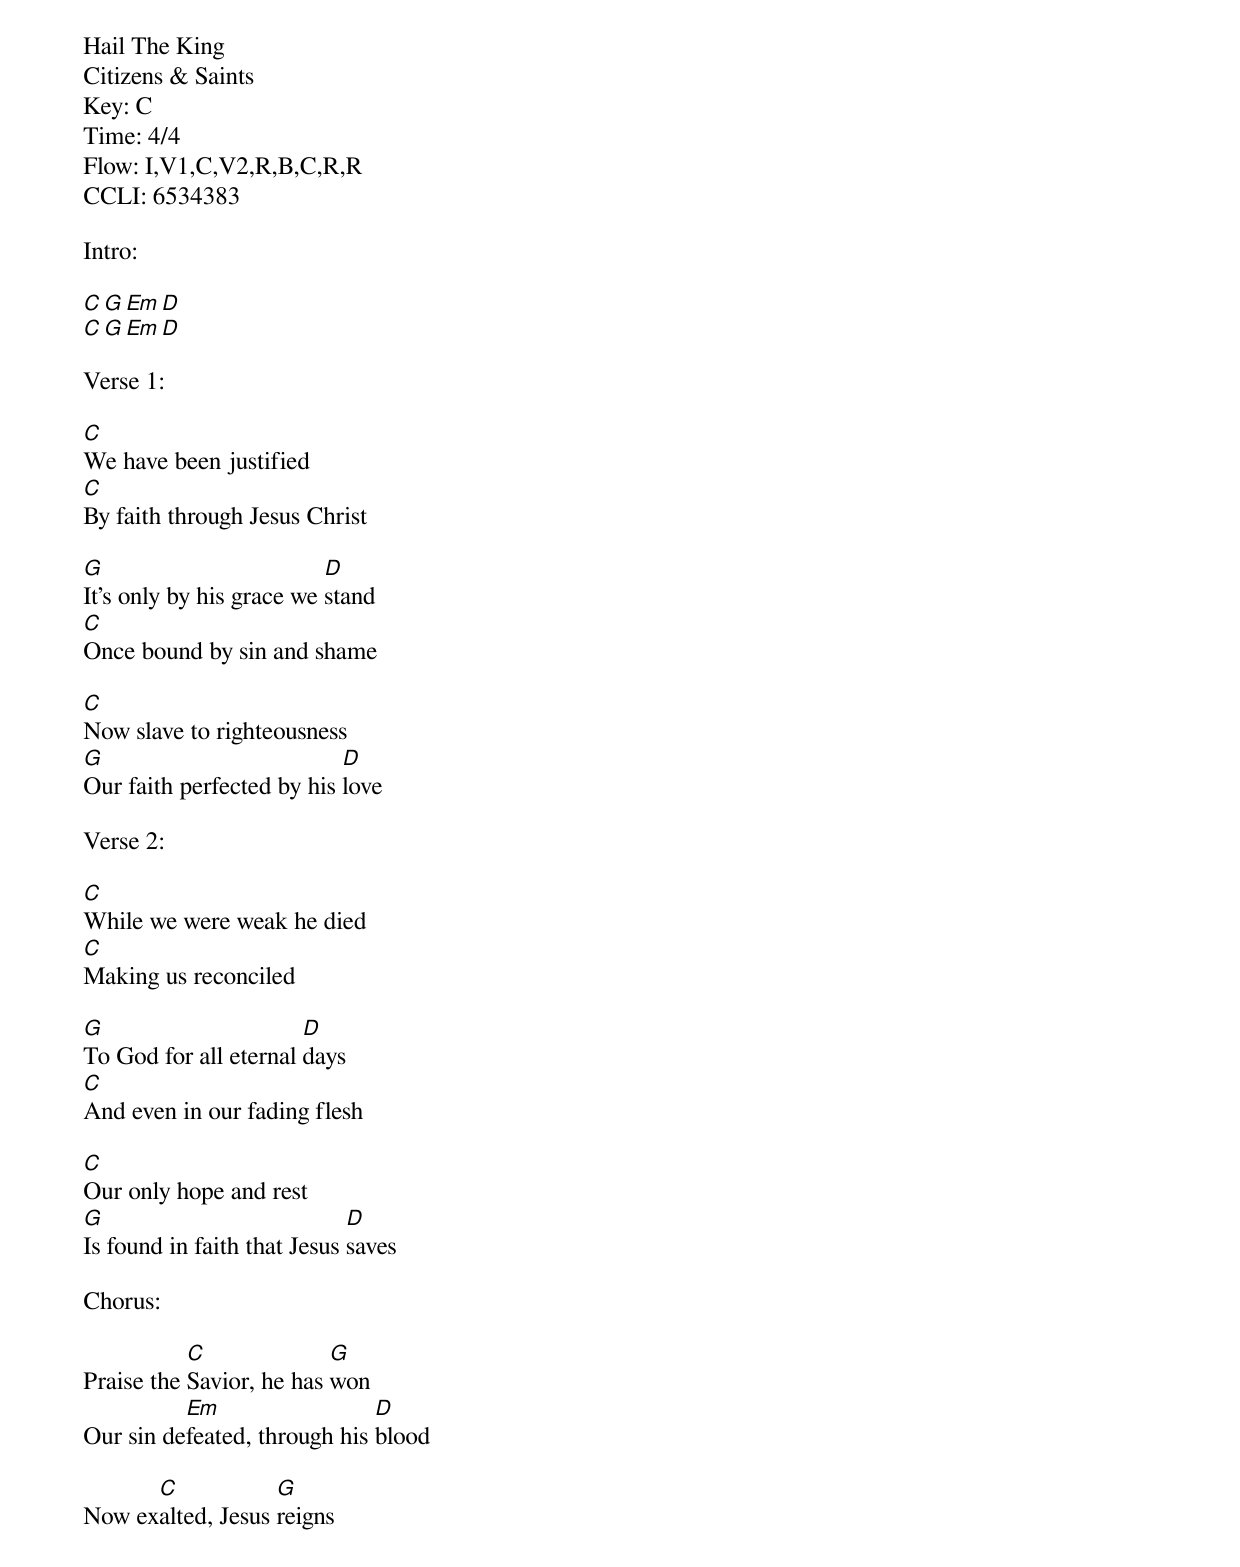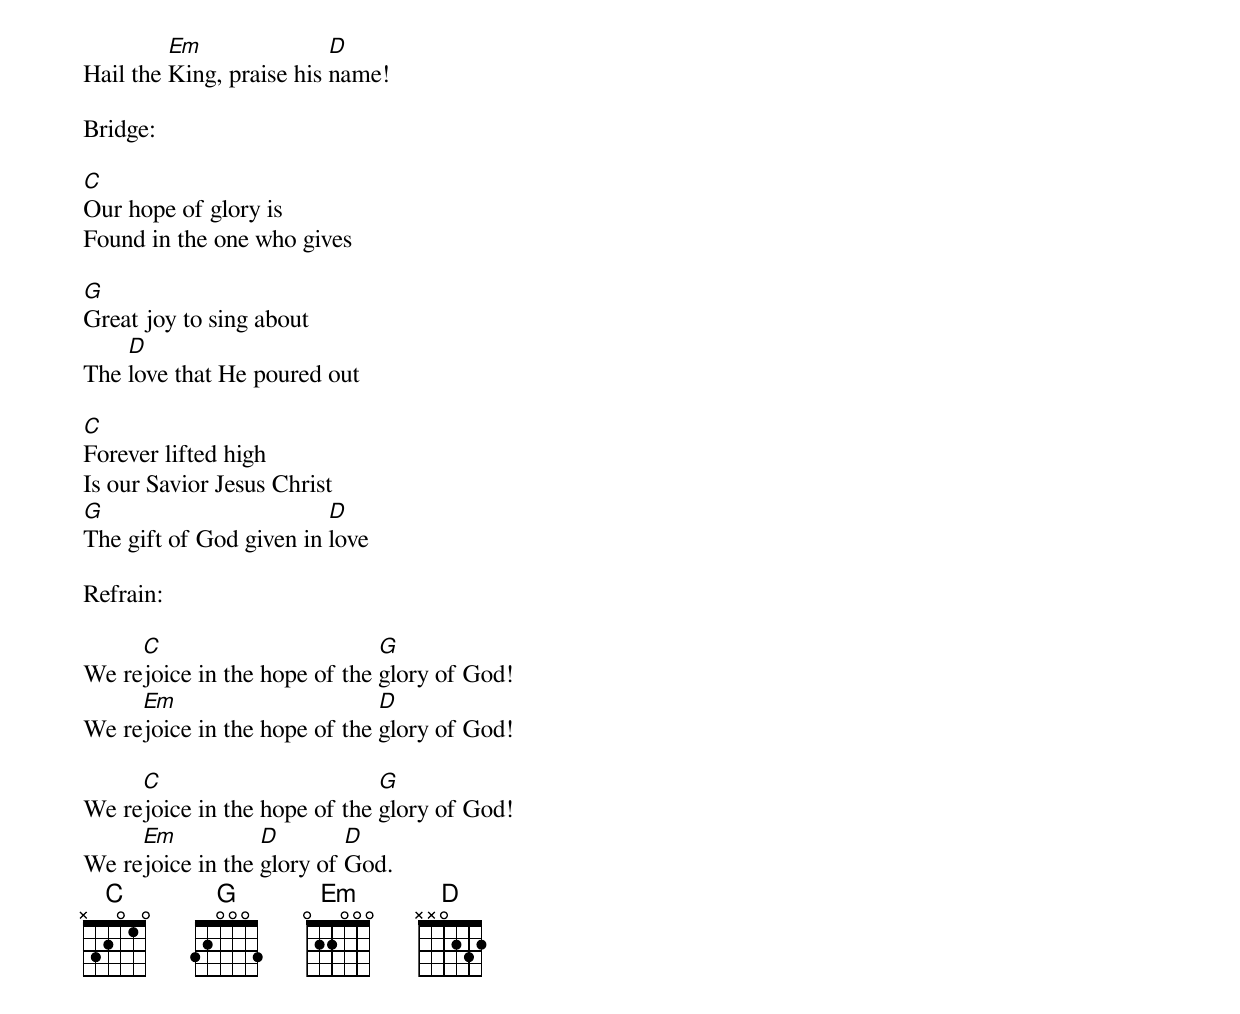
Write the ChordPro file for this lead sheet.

Hail The King
Citizens & Saints
Key: C
Time: 4/4
Flow: I,V1,C,V2,R,B,C,R,R
CCLI: 6534383

Intro:

[C][G][Em][D]
[C][G][Em][D]

Verse 1:

[C]We have been justified
[C]By faith through Jesus Christ

[G]It’s only by his grace we [D]stand
[C]Once bound by sin and shame

[C]Now slave to righteousness
[G]Our faith perfected by his [D]love

Verse 2:

[C]While we were weak he died
[C]Making us reconciled

[G]To God for all eternal [D]days
[C]And even in our fading flesh

[C]Our only hope and rest
[G]Is found in faith that Jesus [D]saves

Chorus:

Praise the [C]Savior, he has [G]won
Our sin de[Em]feated, through his [D]blood

Now ex[C]alted, Jesus [G]reigns
Hail the [Em]King, praise his [D]name!

Bridge:

[C]Our hope of glory is
Found in the one who gives

[G]Great joy to sing about
The [D]love that He poured out

[C]Forever lifted high
Is our Savior Jesus Christ
[G]The gift of God given in [D]love

Refrain:

We re[C]joice in the hope of the [G]glory of God!
We re[Em]joice in the hope of the [D]glory of God!

We re[C]joice in the hope of the [G]glory of God!
We re[Em]joice in the [D]glory of [D]God.
